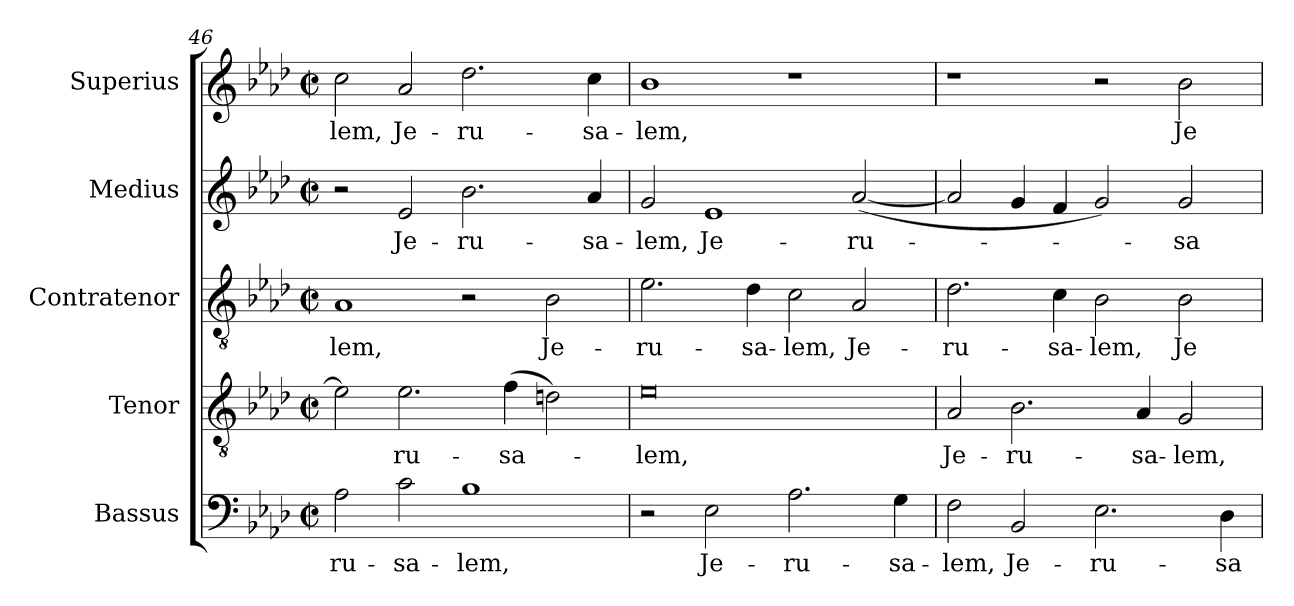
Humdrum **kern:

**kern	**text	**kern	**text	**kern	**text	**kern	**text	**kern	**text
*part5	*part5	*part4	*part4	*part3	*part3	*part2	*part2	*part1	*part1
*staff5	*staff5	*staff4	*staff4	*staff3	*staff3	*staff2	*staff2	*staff1	*staff1
*I"Bassus	*	*I"Tenor	*	*I"Contratenor	*	*I"Medius	*	*I"Superius	*
*clefF4	*	*clefGv2	*	*clefGv2	*	*clefG2	*	*clefG2	*
*k[b-e-a-d-]	*	*k[b-e-a-d-]	*	*k[b-e-a-d-]	*	*k[b-e-a-d-]	*	*k[b-e-a-d-]	*
*A-:	*	*A-:	*	*A-:	*	*A-:	*	*A-:	*
*M2/2	*	*M2/2	*	*M2/2	*	*M2/2	*	*M2/2	*
*met(c|)	*	*met(c|)	*	*met(c|)	*	*met(c|)	*	*met(c|)	*
=46	=46	=46	=46	=46	=46	=46	=46	=46	=46
!	!LO:LY:b	!	!	!	!LO:LY:b	!	!	!	!LO:LY:b
2A-\	-ru-	2e-\]	.	1A-	-lem,	2r	.	2cc\	-lem,
!	!LO:LY:b	!	!LO:LY:b	!	!	!	!LO:LY:b	!	!LO:LY:b
2c\	-sa-	2.e-\	-ru-	.	.	2e-/	Je-	2a-/	Je-
!	!LO:LY:b	!	!	!	!	!	!LO:LY:b	!	!LO:LY:b
1B-	-lem,	.	.	2r	.	2.b-\	-ru-	2.dd-\	-ru-
!	!	!	!LO:LY:b	!	!	!	!	!	!
.	.	(>4f\	-sa-	.	.	.	.	.	.
!	!	!	!	!	!LO:LY:b	!	!	!	!
.	.	2dn\)	.	2B-\	Je-	.	.	.	.
!	!	!	!	!	!	!	!LO:LY:b	!	!LO:LY:b
.	.	.	.	.	.	4a-/	-sa-	4cc\	-sa-
=47	=47	=47	=47	=47	=47	=47	=47	=47	=47
!	!	!	!LO:LY:b	!	!LO:LY:b	!	!LO:LY:b	!	!LO:LY:b
2r	.	0e-	-lem,	2.e-\	-ru-	2g/	-lem,	1b-	-lem,
!	!LO:LY:b	!	!	!	!	!	!LO:LY:b	!	!
2E-\	Je-	.	.	.	.	1e-	Je-	.	.
!	!	!	!	!	!LO:LY:b	!	!	!	!
.	.	.	.	4d-\	-sa-	.	.	.	.
!	!LO:LY:b	!	!	!	!LO:LY:b	!	!	!	!
2.A-\	-ru-	.	.	2c\	-lem,	.	.	1r	.
!	!	!	!	!	!LO:LY:b	!	!LO:LY:b	!	!
.	.	.	.	2A-/	Je-	(<[<2a-/	-ru-	.	.
!	!LO:LY:b	!	!	!	!	!	!	!	!
4G\	-sa-	.	.	.	.	.	.	.	.
=48	=48	=48	=48	=48	=48	=48	=48	=48	=48
!	!LO:LY:b	!	!LO:LY:b	!	!LO:LY:b	!	!	!	!
2F\	-lem,	2A-/	Je-	2.d-\	-ru-	2a-/]	.	1r	.
!	!LO:LY:b	!	!LO:LY:b	!	!	!	!	!	!
2BB-/	Je-	2.B-\	-ru-	.	.	4g/	.	.	.
!	!	!	!	!	!LO:LY:b	!	!	!	!
.	.	.	.	4c\	-sa-	4f/	.	.	.
!	!LO:LY:b	!	!	!	!LO:LY:b	!	!	!	!
2.E-\	-ru-	.	.	2B-\	-lem,	2g/)	.	2r	.
!	!	!	!LO:LY:b	!	!	!	!	!	!
.	.	4A-/	-sa-	.	.	.	.	.	.
!	!	!	!LO:LY:b	!	!LO:LY:b	!	!LO:LY:b	!	!LO:LY:b
.	.	2G/	-lem,	2B-\	Je-	2g/	-sa-	2b-\	Je-
!	!LO:LY:b	!	!	!	!	!	!	!	!
4D-\	-sa-	.	.	.	.	.	.	.	.
=	=	=	=	=	=	=	=	=	=
*-	*-	*-	*-	*-	*-	*-	*-	*-	*-
